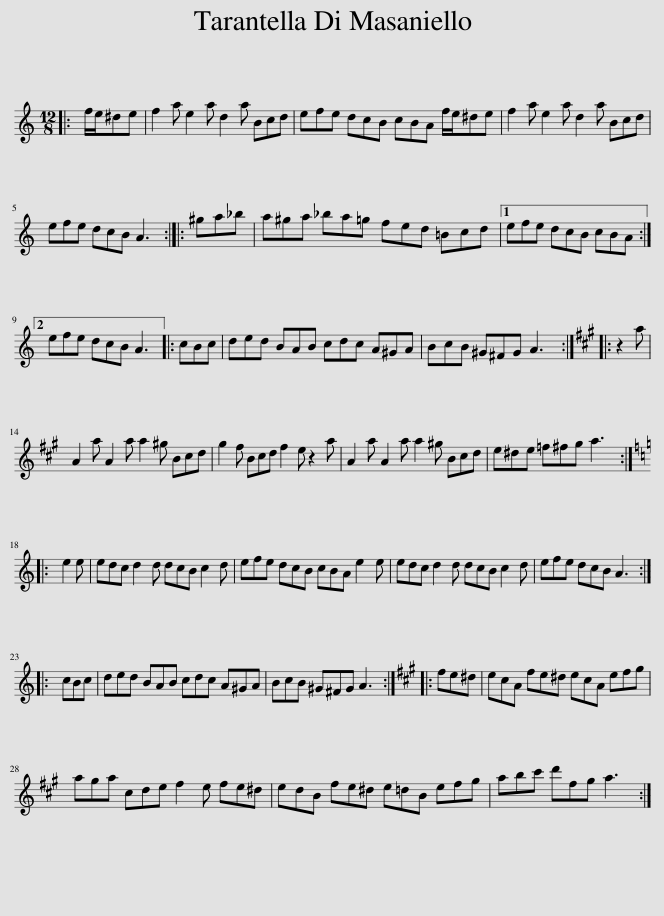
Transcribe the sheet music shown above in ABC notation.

X:1
L:1/8
M:12/8
I:linebreak $
K:C
V:1 treble
V:1
|: f/e/^de | f2 a e2 a d2 a Bcd | efe dcB cBA f/e/^de | f2 a e2 a d2 a Bcd |$ efe dcB A3 :: %5
 ^ga_b | a^ga _ba=g fed =Bcd |1 efe dcB cBA :|2$ efe dcB A3 |: cBc | %10
 ded BAB cdc A^GA | BcB ^G^FG A3 ::[K:A] z2 a |$ A2 a A2 a a2 ^g Bcd | g2 f Bcd f2 e z2 a | %15
 A2 a A2 a a2 ^g Bcd | e^de =f^fg a3 ::$[K:Amin] e2 e | edc d2 d dcB c2 d | efe dcB cBA e2 e | %20
 edc d2 d dcB c2 d | efe dcB A3 ::$ cBc | ded BAB cdc A^GA | BcB ^G^FG A3 :: %25
[K:A] fe^d | ecA fe^d ecA efg |$ aga cde f2 e fe^d | edB fe^d e=dB efg | abc' d'fg a3 :| %30
